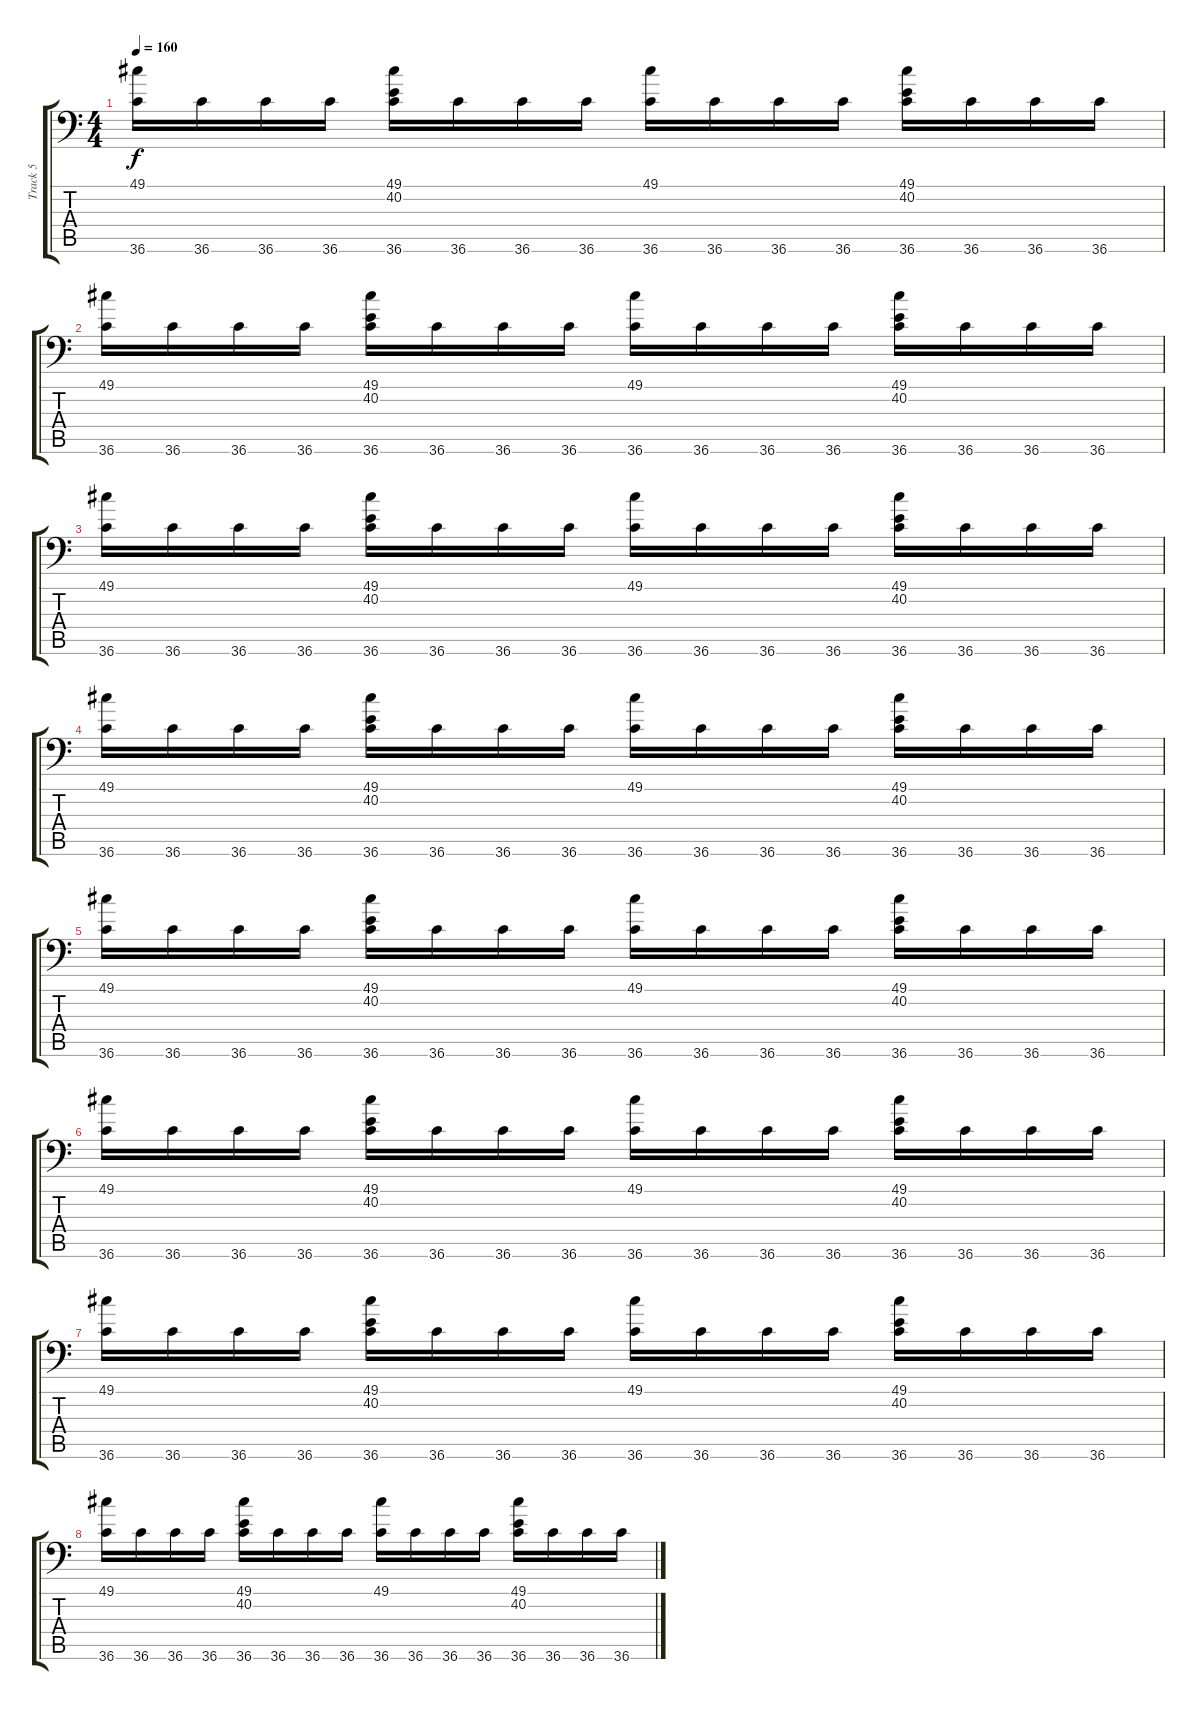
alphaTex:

\track ("Track 5" "Track 5") {instrument acousticgrandpiano}
\staff {score tabs}
\tuning (C-1 C-1 C-1 C-1 C-1 C-1) {hide}
\ts (4 4)
\tempo 160
\clef f4
\ks c
(49.1 36.6).16{dy f} 36.6.16 36.6.16 36.6.16 (49.1 40.2 36.6).16 36.6.16 36.6.16 36.6.16 (49.1 36.6).16 36.6.16 36.6.16 36.6.16 (49.1 40.2 36.6).16 36.6.16 36.6.16 36.6.16 |
(49.1 36.6).16 36.6.16 36.6.16 36.6.16 (49.1 40.2 36.6).16 36.6.16 36.6.16 36.6.16 (49.1 36.6).16 36.6.16 36.6.16 36.6.16 (49.1 40.2 36.6).16 36.6.16 36.6.16 36.6.16 |
(49.1 36.6).16 36.6.16 36.6.16 36.6.16 (49.1 40.2 36.6).16 36.6.16 36.6.16 36.6.16 (49.1 36.6).16 36.6.16 36.6.16 36.6.16 (49.1 40.2 36.6).16 36.6.16 36.6.16 36.6.16 |
(49.1 36.6).16 36.6.16 36.6.16 36.6.16 (49.1 40.2 36.6).16 36.6.16 36.6.16 36.6.16 (49.1 36.6).16 36.6.16 36.6.16 36.6.16 (49.1 40.2 36.6).16 36.6.16 36.6.16 36.6.16 |
(49.1 36.6).16 36.6.16 36.6.16 36.6.16 (49.1 40.2 36.6).16 36.6.16 36.6.16 36.6.16 (49.1 36.6).16 36.6.16 36.6.16 36.6.16 (49.1 40.2 36.6).16 36.6.16 36.6.16 36.6.16 |
(49.1 36.6).16 36.6.16 36.6.16 36.6.16 (49.1 40.2 36.6).16 36.6.16 36.6.16 36.6.16 (49.1 36.6).16 36.6.16 36.6.16 36.6.16 (49.1 40.2 36.6).16 36.6.16 36.6.16 36.6.16 |
(49.1 36.6).16 36.6.16 36.6.16 36.6.16 (49.1 40.2 36.6).16 36.6.16 36.6.16 36.6.16 (49.1 36.6).16 36.6.16 36.6.16 36.6.16 (49.1 40.2 36.6).16 36.6.16 36.6.16 36.6.16 |
(49.1 36.6).16 36.6.16 36.6.16 36.6.16 (49.1 40.2 36.6).16 36.6.16 36.6.16 36.6.16 (49.1 36.6).16 36.6.16 36.6.16 36.6.16 (49.1 40.2 36.6).16 36.6.16 36.6.16 36.6.16
